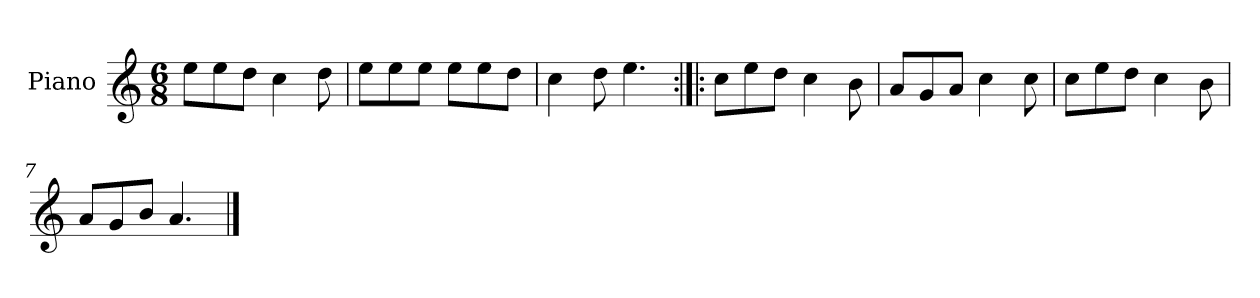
**kern
*part1
*staff1
*I"Piano
*I'Pno.
*clefG2
*k[]
*M6/8
=1
8ee\L
8ee\
8dd\J
4cc\
8dd\
=2
8ee\L
8ee\
8ee\J
8ee\L
8ee\
8dd\J
=3
4cc\
8dd\
4.ee\
=4:|!|:
8cc\L
8ee\
8dd\J
4cc\
8b\
=5
8a/L
8g/
8a/J
4cc\
8cc\
=6
8cc\L
8ee\
8dd\J
4cc\
8b\
=7
8a/L
8g/
8b/J
4.a/
==
*-
